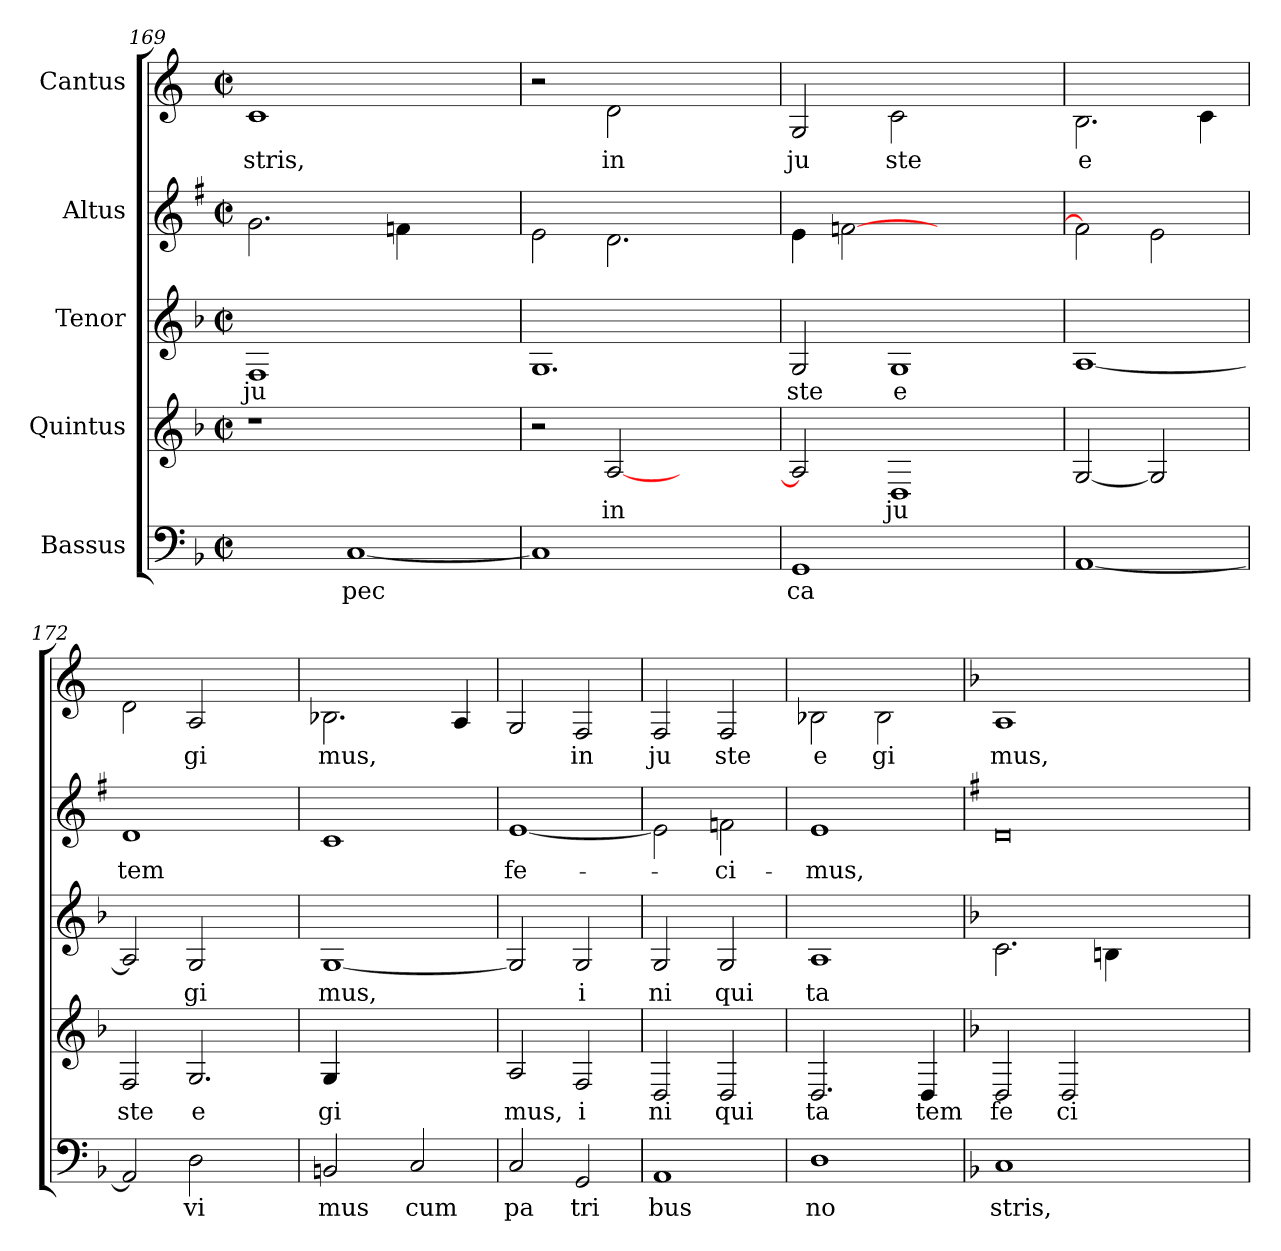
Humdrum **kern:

**kern	**text	**kern	**text	**kern	**text	**kern	**text	**kern	**text
*part5	*part5	*part4	*part4	*part3	*part3	*part2	*part2	*part1	*part1
*staff5	*staff5	*staff4	*staff4	*staff3	*staff3	*staff2	*staff2	*staff1	*staff1
*I"Bassus	*	*I"Quintus	*	*I"Tenor	*	*I"Altus	*	*I"Cantus	*
!!LO:LB:g=z
*clefF4	*	*clefG2	*	*clefG2	*	*clefG2	*	*clefG2	*
*k[b-]	*	*k[b-]	*	*k[b-]	*	*k[f#]	*	*k[]	*
*F:	*	*F:	*	*F:	*	*G:	*	*C:	*
*M2/2	*	*M2/2	*	*M2/2	*	*M2/2	*	*M2/2	*
*met(c|)	*	*met(c|)	*	*met(c|)	*	*met(c|)	*	*met(c|)	*
=169B	=169B	=169B	=169B	=169B	=169B	=169B	=169B	=169B	=169B
!	!	!	!	!	!LO:LY:b	!	!	!	!LO:LY:b
4ryy	.	1r	.	1F	ju	2.g\	.	1c	stris,
4ryy	.	.	.	.	.	.	.	.	.
!	!LO:LY:b	!	!	!	!	!	!	!	!
[1C	pec	.	.	.	.	.	.	.	.
.	.	.	.	.	.	4fn\	.	.	.
.	.	2ryy	.	2ryy	.	2ryy	.	2ryy	.
!!LO:LB:g=z
=170	=170	=170	=170	=170	=170	=170	=170	=170	=170
1C]	.	2r	.	1.G	.	2e\	.	2r	.
!	!	!	!LO:LY:b	!	!	!	!	!	!LO:LY:b
.	.	[2A/	in	.	.	2.d\	.	2d\	in
2ryy	.	2ryy	.	.	.	.	.	2ryy	.
.	.	.	.	.	.	4ryy	.	.	.
=170A	=170A	=170A	=170A	=170A	=170A	=170A	=170A	=170A	=170A
!	!LO:LY:b	!	!	!	!LO:LY:b	!	!	!	!LO:LY:b
1GG	ca	2A/]	.	2G/	ste	4e\	.	2G/	ju
.	.	.	.	.	.	[2fn\	.	.	.
!	!	!	!LO:LY:b	!	!LO:LY:b	!	!	!	!LO:LY:b
.	.	1D	ju	1G	e	.	.	2c\	ste
.	.	.	.	.	.	2.ryy	.	.	.
2ryy	.	.	.	.	.	.	.	2ryy	.
!!LO:LB:g=z
=171A	=171A	=171A	=171A	=171A	=171A	=171A	=171A	=171A	=171A
!	!	!	!	!	!	!	!	!	!LO:LY:b
[1AA	.	[2G/	.	[1A	.	2fn\]	.	2.B\	e
.	.	2G/]	.	.	.	2e\	.	.	.
.	.	.	.	.	.	.	.	4c\	.
!!LO:LB:g=z
=172A	=172A	=172A	=172A	=172A	=172A	=172A	=172A	=172A	=172A
!	!	!	!LO:LY:b	!	!	!	!LO:LY:b	!	!
2AA/]	.	2F/	ste	2A/]	.	1d	tem	2d\	.
!	!LO:LY:b	!	!LO:LY:b	!	!LO:LY:b	!	!	!	!LO:LY:b
2D\	vi	2.G/	e	2G/	gi	.	.	2A/	gi
4ryy	.	.	.	4ryy	.	4ryy	.	4ryy	.
!!LO:LB:g=z
=173A	=173A	=173A	=173A	=173A	=173A	=173A	=173A	=173A	=173A
!	!LO:LY:b	!	!LO:LY:b	!	!LO:LY:b	!	!	!	!LO:LY:b
2BBn/	mus	4G/	gi	[1G	mus,	1c	.	2.B-X\	mus,
.	.	2.ryy	.	.	.	.	.	.	.
!	!LO:LY:b	!	!	!	!	!	!	!	!
2C/	cum	.	.	.	.	.	.	.	.
.	.	.	.	.	.	.	.	4A/	.
!!LO:LB:g=z
=174	=174	=174	=174	=174	=174	=174	=174	=174	=174
!	!LO:LY:b	!	!LO:LY:b	!	!	!	!LO:LY:b	!	!
2C/	pa	2A/	mus,	2G/]	.	[1e	fe-	2G/	.
!	!LO:LY:b	!	!LO:LY:b	!	!LO:LY:b	!	!	!	!LO:LY:b
2GG/	tri	2F/	i	2G/	i	.	.	2F/	in
!!LO:LB:g=z
=175	=175	=175	=175	=175	=175	=175	=175	=175	=175
!	!LO:LY:b	!	!LO:LY:b	!	!LO:LY:b	!	!	!	!LO:LY:b
1AA	bus	2D/	ni	2G/	ni	2e\]	.	2F/	ju
!	!	!	!LO:LY:b	!	!LO:LY:b	!	!LO:LY:b	!	!LO:LY:b
.	.	2D/	qui	2G/	qui	2fn\	-ci-	2F/	ste
=175A	=175A	=175A	=175A	=175A	=175A	=175A	=175A	=175A	=175A
!	!LO:LY:b	!	!LO:LY:b	!	!LO:LY:b	!	!LO:LY:b	!	!LO:LY:b
1D	no	2.D/	ta	1A	ta	1e	-mus,	2B-X\	e
!	!	!	!	!	!	!	!	!	!LO:LY:b
.	.	.	.	.	.	.	.	2B-\	gi
!	!	!	!LO:LY:b	!	!	!	!	!	!
.	.	4D/	tem	.	.	.	.	.	.
=176A	=176A	=176A	=176A	=176A	=176A	=176A	=176A	=176A	=176A
*	*	*	*	*	*	*	*	*k[b-]	*
*	*	*	*	*	*	*	*	*F:	*
!	!LO:LY:b	!	!LO:LY:b	!	!	!	!	!	!LO:LY:b
1C	stris,	2D/	fe	2.c\	.	0d	.	1A	mus,
!	!	!	!LO:LY:b	!	!	!	!	!	!
.	.	2D/	ci	.	.	.	.	.	.
.	.	.	.	4Bn\	.	.	.	.	.
1ryy	.	1ryy	.	1ryy	.	.	.	1ryy	.
=	=	=	=	=	=	=	=	=	=
*-	*-	*-	*-	*-	*-	*-	*-	*-	*-
